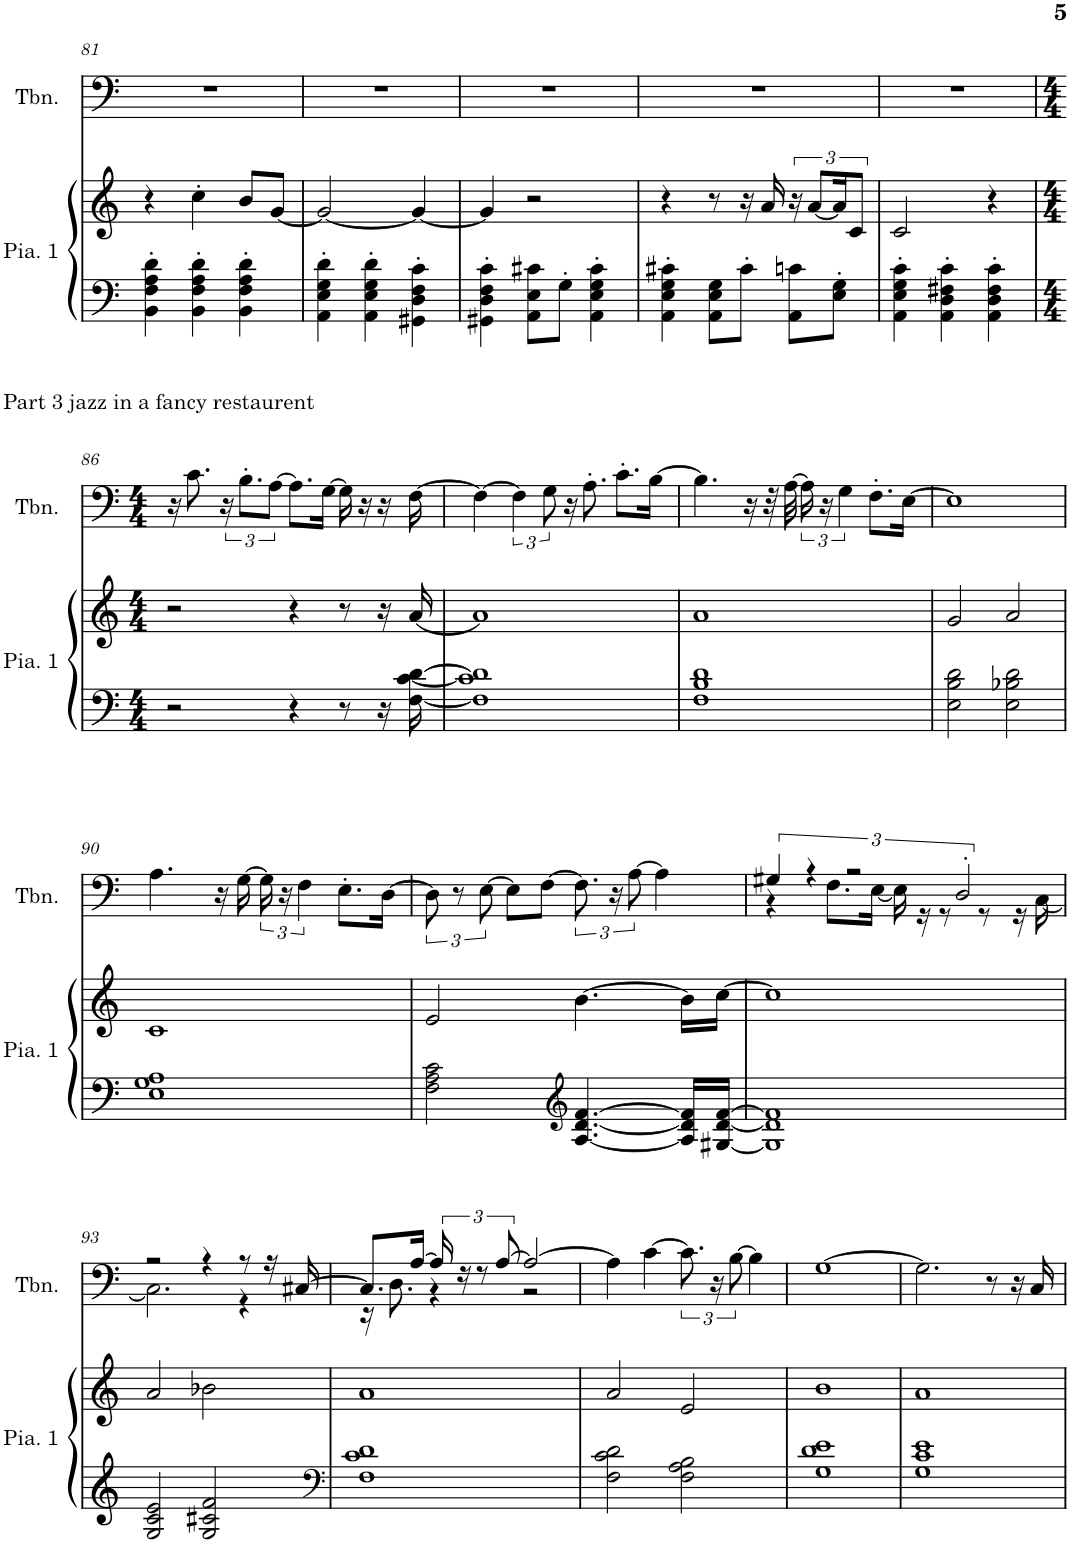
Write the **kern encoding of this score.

**kern	**kern	**kern
*part2	*part2	*part1
*staff3	*staff2	*staff1
*I"Piano 1	*	*I"Trombone
*I'Pia. 1	*	*I'Tbn.
!!LO:PB:g=z
*clefF4	*clefG2	*clefF4
*k[]	*k[]	*k[]
*M3/4	*M3/4	*M3/4
=81	=81	=81
4BB\' 4F\' 4A\' 4d\'	4r	2.r
4BB\' 4F\' 4A\' 4d\'	4cc'\	.
4BB\' 4F\' 4A\' 4d\'	8b/L	.
.	[8g/J	.
=82	=82	=82
4AA\' 4E\' 4G\' 4d\'	2g/_	2.r
4AA\' 4E\' 4G\' 4d\'	.	.
4GG#X\' 4D\' 4F\' 4c\'	4g/_	.
=83	=83	=83
4GG#X\' 4D\' 4F\' 4c\'	4g/]	2.r
8AA\ 8E\ 8c#X\L	2r	.
8G'\J	.	.
4AA\' 4E\' 4G\' 4c#\'	.	.
=84	=84	=84
4AA\' 4E\' 4G\' 4c#X\'	4r	2.r
8AA\ 8E\ 8G\L	8r	.
8c#'\J	16r	.
.	16a/	.
8AA\ 8cn\L	24r	.
.	[12a/L	.
8E\' 8G\'J	24a/K]	.
.	12c/J	.
=85	=85	=85
4AA\' 4E\' 4G\' 4c\'	2c/	2.r
4AA\' 4D\' 4F#X\' 4c\'	.	.
4AA\' 4D\' 4F#\' 4c\'	4r	.
!!LO:LB:g=z
=86	=86	=86
*M4/4	*M4/4	*M4/4
!	!	!LO:TX:a:t=Part 3 jazz in a fancy restaurent
2r	2r	16r
.	.	8.c\
.	.	24r
.	.	12.B'\L
.	.	[12A\J
4r	4r	8.A\L]
.	.	[16G\Jk
8r	8r	16G\]
.	.	16r
16r	16r	16r
[16F\ [16c\ [16d\	[16a/	[16F\
=87	=87	=87
1F] 1c] 1d]	1a]	4F\_
.	.	6F\]
.	.	12G\
.	.	16r
.	.	8.A'\
.	.	8.c'\L
.	.	[16B\Jk
=88	=88	=88
1F 1B 1d	1a	4.B\]
.	.	16r
.	.	32r
.	.	[32A\
.	.	24A\]
.	.	24r
.	.	6G\
.	.	8.F'\L
.	.	[16E\Jk
=89	=89	=89
2E\ 2B\ 2d\	2g/	1E]
2E\ 2B-X\ 2d\	2a/	.
!!LO:LB:g=z
=90	=90	=90
1E 1G 1A	1c	4.A\
.	.	16r
.	.	[16G\
.	.	24G\]
.	.	24r
.	.	6F\
.	.	8.E'\L
.	.	[16D\Jk
=91	=91	=91
2F\ 2A\ 2c\	2e/	12D\]
.	.	12r
.	.	[12E\
.	.	8E\L]
.	.	[8F\J
*clefG2	*	*
[4.A/ [4.d/ [4.f/	[4.b\	12.F\]
.	.	24r
.	.	[12A\
.	.	4A\]
16A/] 16d/] 16f/]LL	16b\LL]	.
[16G#X/ [16d/ [16f/JJ	[16cc\JJ	.
=92	=92	=92
*	*	*^
1G#] 1d] 1f]	1cc]	6G#X/	4r
.	.	6r	.
.	.	.	8.F\L
.	.	3r	.
.	.	.	[16E\Jk
.	.	.	16E\]
.	.	.	16r
.	.	.	8r
.	.	3D'/	.
.	.	.	8r
.	.	.	16r
.	.	.	[16C\
!!LO:LB:g=z	!!
=93	=93	=93	=93
2G/ 2c/ 2e/	2a/	2r	2.C\]
2G/ 2c#X/ 2f/	2b-X\	4r	.
.	.	8r	4r
.	.	16r	.
.	.	[16C#X/	.
=94	=94	=94	=94
*clefF4	*	*	*
1F 1c 1d	1a	8.C#/L]	16r
.	.	.	8.D\
.	.	[16A/Jk	.
.	.	24A/]	4r
.	.	24r	.
.	.	12r	.
.	.	[12A/	.
.	.	2A/_	2r
*	*	*v	*v
=95	=95	=95
2F\ 2c\ 2d\	2a/	4A\]
.	.	[4c\
2F\ 2A\ 2B\	2e/	12.c\]
.	.	24r
.	.	[12B\
.	.	4B\]
=96	=96	=96
1G 1d 1e	1b	[1G
=97	=97	=97
1G 1c 1e	1a	2.G\]
.	.	8r
.	.	16r
.	.	16C/
=	=	=
*-	*-	*-
